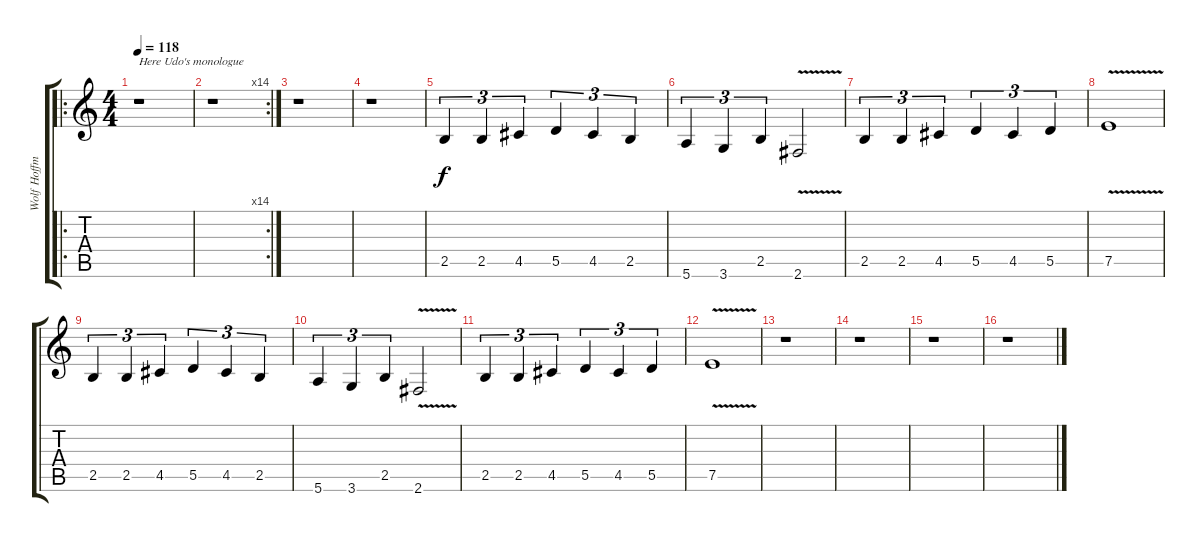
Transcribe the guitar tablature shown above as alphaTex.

\track ("Wolf Hoffmann" "Wolf Hoffm") {instrument overdrivenguitar}
\staff {score tabs}
\tuning (E4 B3 G3 D3 A2 E2) {hide}
\ro
\ts (4 4)
\tempo 118
\clef g2
\ks c
r.1{txt "Here Udo's monologue" dy f} |
\rc 14
r.1 |
r.1 |
r.1 |
2.5.4{tu (3 2)} 2.5.4{tu (3 2)} 4.5.4{tu (3 2)} 5.5.4{tu (3 2)} 4.5.4{tu (3 2)} 2.5.4{tu (3 2)} |
5.6.4{tu (3 2)} 3.6.4{tu (3 2)} 2.5.4{tu (3 2)} 2.6{v}.2 |
2.5.4{tu (3 2)} 2.5.4{tu (3 2)} 4.5.4{tu (3 2)} 5.5.4{tu (3 2)} 4.5.4{tu (3 2)} 5.5.4{tu (3 2)} |
7.5{v}.1 |
2.5.4{tu (3 2)} 2.5.4{tu (3 2)} 4.5.4{tu (3 2)} 5.5.4{tu (3 2)} 4.5.4{tu (3 2)} 2.5.4{tu (3 2)} |
5.6.4{tu (3 2)} 3.6.4{tu (3 2)} 2.5.4{tu (3 2)} 2.6{v}.2 |
2.5.4{tu (3 2)} 2.5.4{tu (3 2)} 4.5.4{tu (3 2)} 5.5.4{tu (3 2)} 4.5.4{tu (3 2)} 5.5.4{tu (3 2)} |
7.5{v}.1 |
r.1 |
r.1 |
r.1 |
r.1
